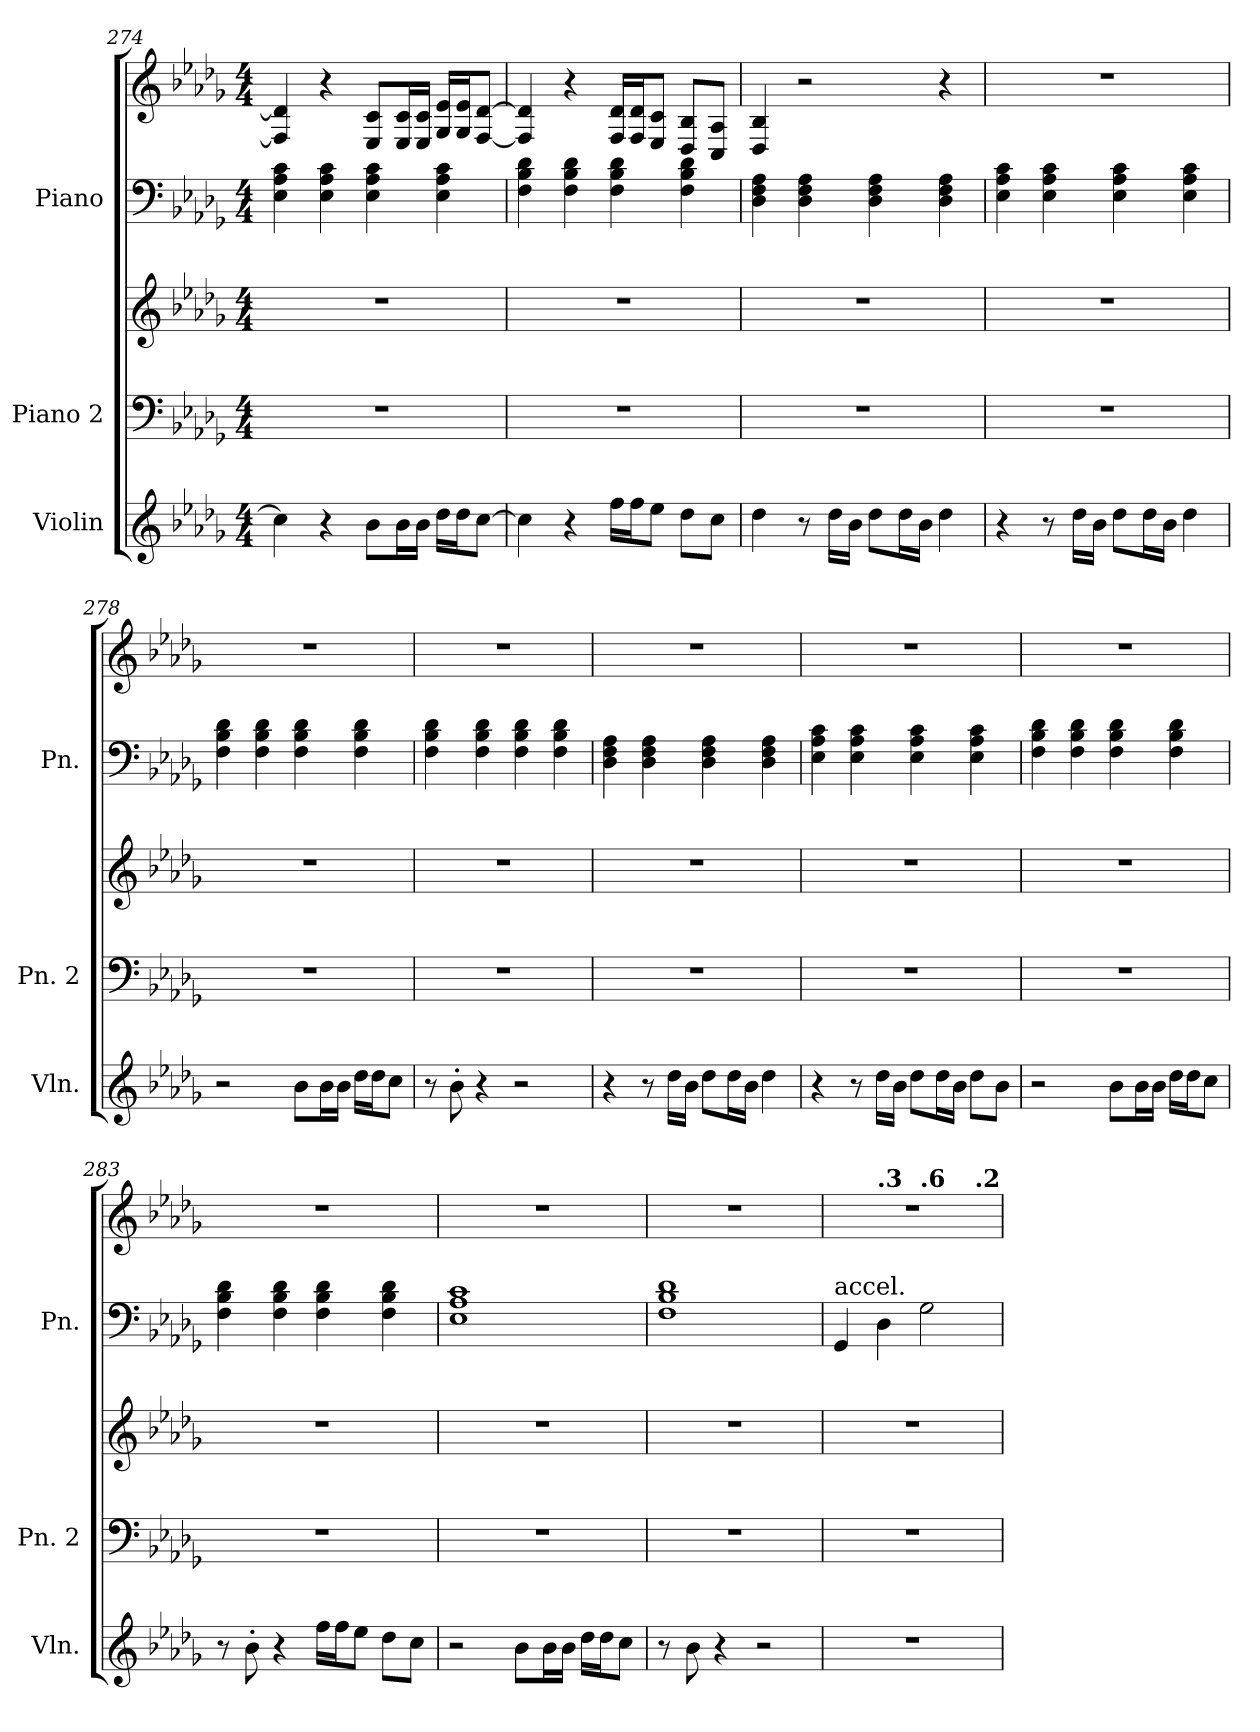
**kern	**kern	**kern	**kern	**kern
*part3	*part2	*part2	*part1	*part1
*staff5	*staff4	*staff3	*staff2	*staff1
*I"Violin	*I"Piano 2	*	*I"Piano	*
*I'Vln.	*I'Pn. 2	*	*I'Pn.	*
*clefG2	*clefF4	*clefG2	*clefF4	*clefG2
*k[b-e-a-d-g-]	*k[b-e-a-d-g-]	*k[b-e-a-d-g-]	*k[b-e-a-d-g-]	*k[b-e-a-d-g-]
*M4/4	*M4/4	*M4/4	*M4/4	*M4/4
=274	=274	=274	=274	=274
4cc\]	1r	1r	4E-\ 4A-\ 4c\	4F/] 4d-/]
4r	.	.	4E-\ 4A-\ 4c\	4r
8b-\L	.	.	4E-\ 4A-\ 4c\	8E-/ 8c/L
16b-\L	.	.	.	16E-/ 16c/L
16b-\JJ	.	.	.	16E-/ 16c/JJ
16dd-\LL	.	.	4E-\ 4A-\ 4c\	16G-/ 16e-/LL
16dd-\J	.	.	.	16G-/ 16e-/J
[8cc\J	.	.	.	[8F/ [8d-/J
!!LO:LB:g=z
=275	=275	=275	=275	=275
4cc\]	1r	1r	4F\ 4B-\ 4d-\	4F/] 4d-/]
4r	.	.	4F\ 4B-\ 4d-\	4r
16ff\LL	.	.	4F\ 4B-\ 4d-\	16F/ 16d-/LL
16ff\J	.	.	.	16F/ 16d-/J
8ee-\J	.	.	.	8E-/ 8c/J
8dd-\L	.	.	4F\ 4B-\ 4d-\	8D-/ 8B-/L
8cc\J	.	.	.	8C/ 8A-/J
=276	=276	=276	=276	=276
4dd-\	1r	1r	4D-\ 4F\ 4A-\	4D-/ 4B-/
8r	.	.	4D-\ 4F\ 4A-\	2r
16dd-\LL	.	.	.	.
16b-\JJ	.	.	.	.
8dd-\L	.	.	4D-\ 4F\ 4A-\	.
16dd-\L	.	.	.	.
16b-\JJ	.	.	.	.
4dd-\	.	.	4D-\ 4F\ 4A-\	4r
=277	=277	=277	=277	=277
4r	1r	1r	4E-\ 4A-\ 4c\	1r
8r	.	.	4E-\ 4A-\ 4c\	.
16dd-\LL	.	.	.	.
16b-\JJ	.	.	.	.
8dd-\L	.	.	4E-\ 4A-\ 4c\	.
16dd-\L	.	.	.	.
16b-\JJ	.	.	.	.
4dd-\	.	.	4E-\ 4A-\ 4c\	.
=278	=278	=278	=278	=278
2r	1r	1r	4F\ 4B-\ 4d-\	1r
.	.	.	4F\ 4B-\ 4d-\	.
8b-\L	.	.	4F\ 4B-\ 4d-\	.
16b-\L	.	.	.	.
16b-\JJ	.	.	.	.
16dd-\LL	.	.	4F\ 4B-\ 4d-\	.
16dd-\J	.	.	.	.
8cc\J	.	.	.	.
=279	=279	=279	=279	=279
8r	1r	1r	4F\ 4B-\ 4d-\	1r
8b-'\	.	.	.	.
4r	.	.	4F\ 4B-\ 4d-\	.
2r	.	.	4F\ 4B-\ 4d-\	.
.	.	.	4F\ 4B-\ 4d-\	.
!!LO:PB:g=z
=280	=280	=280	=280	=280
4r	1r	1r	4D-\ 4F\ 4A-\	1r
8r	.	.	4D-\ 4F\ 4A-\	.
16dd-\LL	.	.	.	.
16b-\JJ	.	.	.	.
8dd-\L	.	.	4D-\ 4F\ 4A-\	.
16dd-\L	.	.	.	.
16b-\JJ	.	.	.	.
4dd-\	.	.	4D-\ 4F\ 4A-\	.
=281	=281	=281	=281	=281
4r	1r	1r	4E-\ 4A-\ 4c\	1r
8r	.	.	4E-\ 4A-\ 4c\	.
16dd-\LL	.	.	.	.
16b-\JJ	.	.	.	.
8dd-\L	.	.	4E-\ 4A-\ 4c\	.
16dd-\L	.	.	.	.
16b-\JJ	.	.	.	.
8dd-\L	.	.	4E-\ 4A-\ 4c\	.
8b-\J	.	.	.	.
=282	=282	=282	=282	=282
2r	1r	1r	4F\ 4B-\ 4d-\	1r
.	.	.	4F\ 4B-\ 4d-\	.
8b-\L	.	.	4F\ 4B-\ 4d-\	.
16b-\L	.	.	.	.
16b-\JJ	.	.	.	.
16dd-\LL	.	.	4F\ 4B-\ 4d-\	.
16dd-\J	.	.	.	.
8cc\J	.	.	.	.
=283	=283	=283	=283	=283
8r	1r	1r	4F\ 4B-\ 4d-\	1r
8b-'\	.	.	.	.
4r	.	.	4F\ 4B-\ 4d-\	.
16ff\LL	.	.	4F\ 4B-\ 4d-\	.
16ff\J	.	.	.	.
8ee-\J	.	.	.	.
8dd-\L	.	.	4F\ 4B-\ 4d-\	.
8cc\J	.	.	.	.
=284	=284	=284	=284	=284
2r	1r	1r	1E- 1A- 1c	1r
8b-\L	.	.	.	.
16b-\L	.	.	.	.
16b-\JJ	.	.	.	.
16dd-\LL	.	.	.	.
16dd-\J	.	.	.	.
8cc\J	.	.	.	.
!!LO:LB:g=z
=285	=285	=285	=285	=285
8r	1r	1r	1F 1B- 1d-	1r
8b-\	.	.	.	.
4r	.	.	.	.
2r	.	.	.	.
=286	=286	=286	=286	=286
*	*	*	*	*MM60
!	!	!	!LO:TX:a:t=accel.	!
*	*	*	*	*^
*	*	*	*	*	*^
*	*	*	*	*	*	*^
1r	1r	1r	4GG-/	1r	4ryy	2ryy	2..ryy
*	*	*	*	*MM75	*	*	*
!	!	!	!	!	!LO:TX:a:B:t=.3	!	!
.	.	.	4D-\	.	2.ryy	.	.
*	*	*	*	*MM80	*	*	*
!	!	!	!	!	!	!LO:TX:a:B:t=.6	!
.	.	.	2G-\	.	.	2ryy	.
*	*	*	*	*MM86	*	*	*
!	!	!	!	!	!	!	!LO:TX:a:B:t=.2
.	.	.	.	.	.	.	8ryy
*	*	*	*	*v	*v	*v	*v
=	=	=	=	=
*-	*-	*-	*-	*-
